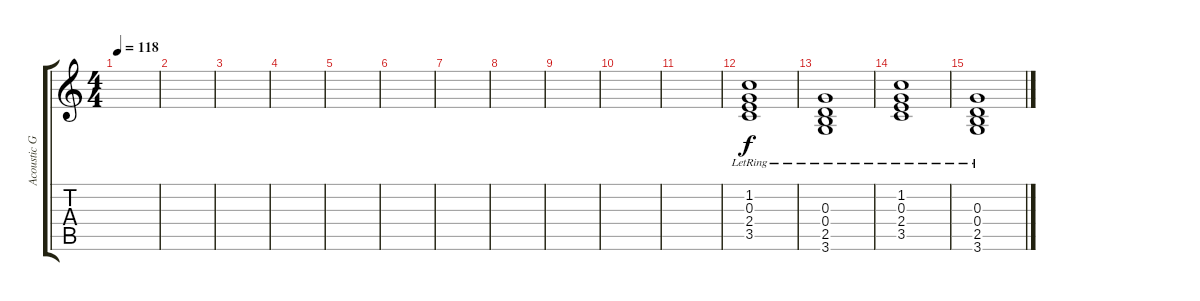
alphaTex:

\track ("Acoustic Guitar (Jarpen)" "Acoustic G") {instrument acousticguitarsteel}
\staff {score tabs}
\tuning (E4 B3 G3 D3 A2 E2) {hide}
\ts (4 4)
\tempo 118
\clef g2
\ks c
|
|
|
|
|
|
|
|
|
|
|
(1.2{lr} 0.3{lr} 2.4{lr} 3.5{lr}).1 |
(0.3{lr} 0.4{lr} 2.5{lr} 3.6{lr}).1 |
(1.2{lr} 0.3{lr} 2.4{lr} 3.5{lr}).1 |
(0.3{lr} 0.4{lr} 2.5{lr} 3.6{lr}).1
